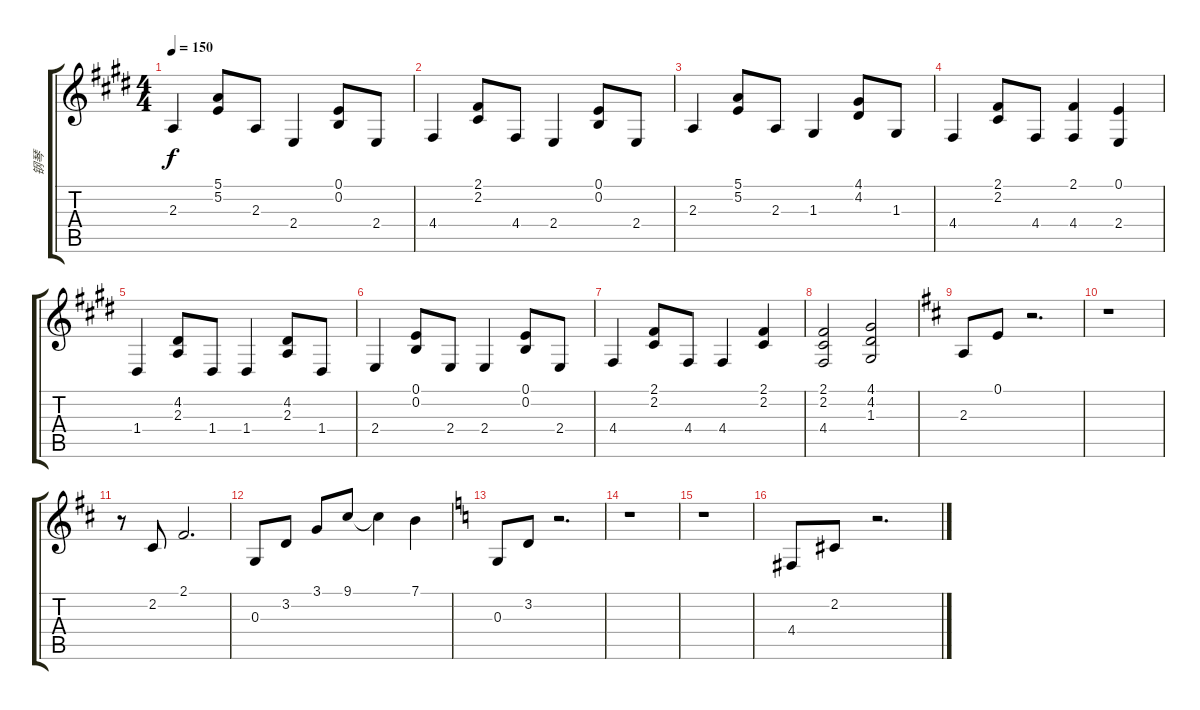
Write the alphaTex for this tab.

\track ("钢琴" "钢琴") {instrument acousticgrandpiano}
\staff {score tabs}
\tuning (E4 B3 G3 D3 A2 E2) {hide}
\ts (4 4)
\tempo 150
\clef g2
\ks e
2.3.4{dy f} (5.1 5.2).8 2.3.8 2.4.4 (0.1 0.2).8 2.4.8 |
4.4.4 (2.1 2.2).8 4.4.8 2.4.4 (0.1 0.2).8 2.4.8 |
2.3.4 (5.1 5.2).8 2.3.8 1.3.4 (4.1 4.2).8 1.3.8 |
4.4.4 (2.1 2.2).8 4.4.8 (2.1 4.4).4 (0.1 2.4).4 |
1.4.4 (4.2 2.3).8 1.4.8 1.4.4 (4.2 2.3).8 1.4.8 |
2.4.4 (0.1 0.2).8 2.4.8 2.4.4 (0.1 0.2).8 2.4.8 |
4.4.4 (2.1 2.2).8 4.4.8 4.4.4 (2.1 2.2).4 |
(2.1 2.2 4.4).2 (4.1 4.2 1.3).2 |
\ks d
2.3.8 0.1.8 r.2{d} |
r.1 |
r.8 2.2.8 2.1.2{d} |
0.3.8 3.2.8 3.1.8 9.1.8 9.1{t}.4 7.1.4 |
\ks c
0.3.8 3.2.8 r.2{d} |
r.1 |
r.1 |
4.4.8 2.2.8 r.2{d}
